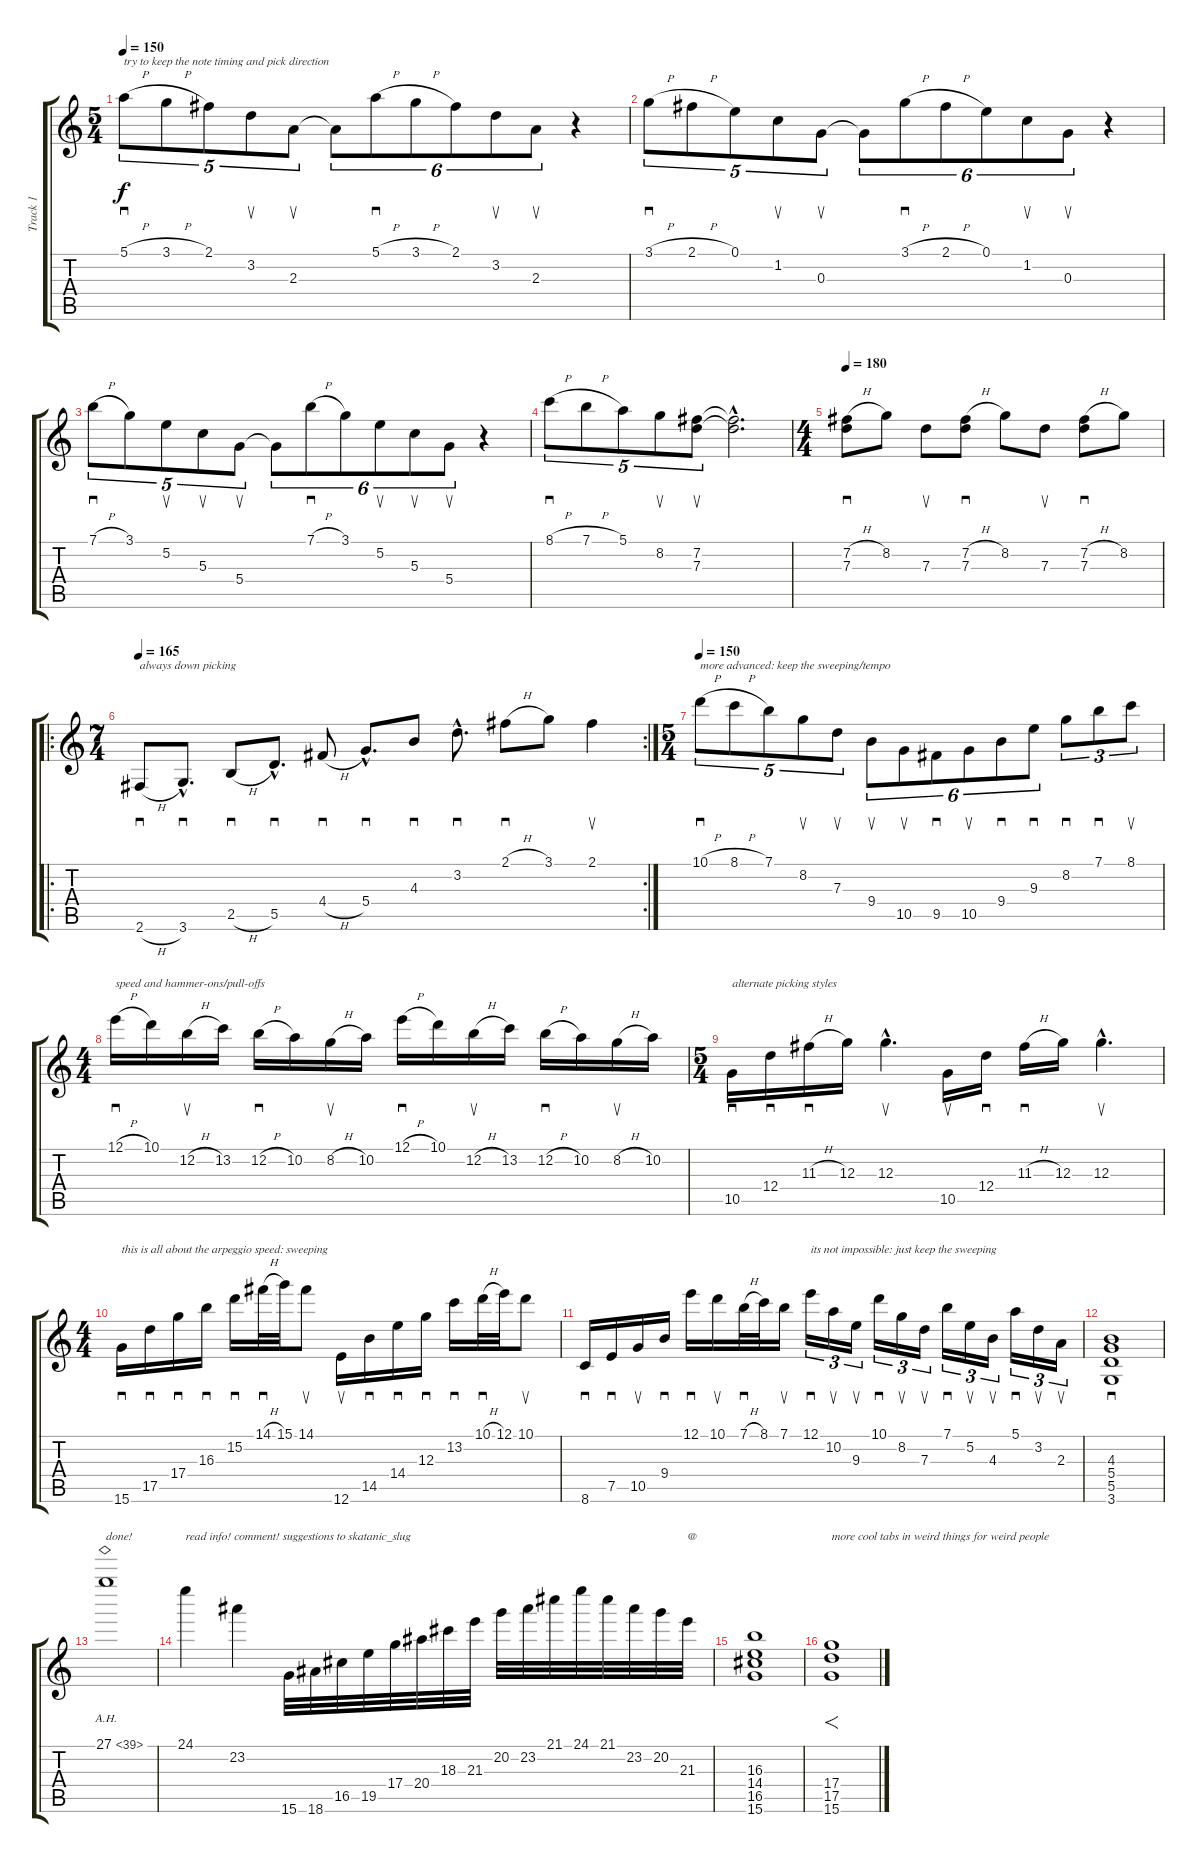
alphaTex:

\track ("Track 1" "Track 1") {instrument distortionguitar}
\staff {score tabs}
\tuning (E4 B3 G3 D3 A2 E2) {hide}
\ts (5 4)
\tempo 150
\clef g2
\ks c
5.1{h}.8{sd tu (5 4) txt "try to keep the note timing and pick direction" dy f instrument distortionguitar} 3.1{h}.8{tu (5 4)} 2.1.8{tu (5 4)} 3.2.8{su tu (5 4)} 2.3.8{su tu (5 4)} 2.3{t}.8{tu (6 4)} 5.1{h}.8{sd tu (6 4)} 3.1{h}.8{tu (6 4)} 2.1.8{tu (6 4)} 3.2.8{su tu (6 4)} 2.3.8{su tu (6 4)} r.4 |
3.1{h}.8{sd tu (5 4)} 2.1{h}.8{tu (5 4)} 0.1.8{tu (5 4)} 1.2.8{su tu (5 4)} 0.3.8{su tu (5 4)} 0.3{t}.8{tu (6 4)} 3.1{h}.8{sd tu (6 4)} 2.1{h}.8{tu (6 4)} 0.1.8{tu (6 4)} 1.2.8{su tu (6 4)} 0.3.8{su tu (6 4)} r.4 |
7.1{h}.8{sd tu (5 4)} 3.1.8{tu (5 4)} 5.2.8{su tu (5 4)} 5.3.8{su tu (5 4)} 5.4.8{su tu (5 4)} 5.4{t}.8{tu (6 4)} 7.1{h}.8{sd tu (6 4)} 3.1.8{tu (6 4)} 5.2.8{su tu (6 4)} 5.3.8{su tu (6 4)} 5.4.8{su tu (6 4)} r.4 |
8.1{h}.8{sd tu (5 4)} 7.1{h}.8{tu (5 4)} 5.1.8{tu (5 4)} 8.2.8{su tu (5 4)} (7.2 7.3).8{su tu (5 4)} (7.2{hac t} 7.3{hac t}).2{d} |
\ts (4 4)
\tempo 180
(7.2{h} 7.3).8{sd} 8.2.8 7.3.8{su} (7.2{h} 7.3).8{sd} 8.2.8 7.3.8{su} (7.2{h} 7.3).8{sd} 8.2.8 |
\ro
\rc 2
\ts (7 4)
\tempo 165
2.6{h}.8{sd txt "always down picking"} 3.6{hac}.8{d sd} 2.5{h}.8{sd} 5.5{hac}.8{d sd} 4.4{h}.8{sd} 5.4{hac}.8{d sd} 4.3.8{sd} 3.2{hac}.8{d sd} 2.1{h}.8{sd} 3.1.8 2.1.4{su} |
\ts (5 4)
\tempo 150
10.1{h}.8{sd tu (5 4) txt "more advanced: keep the sweeping/tempo"} 8.1{h}.8{tu (5 4)} 7.1.8{tu (5 4)} 8.2.8{su tu (5 4)} 7.3.8{su tu (5 4)} 9.4.8{su tu (6 4)} 10.5.8{su tu (6 4)} 9.5.8{sd tu (6 4)} 10.5.8{su tu (6 4)} 9.4.8{sd tu (6 4)} 9.3.8{sd tu (6 4)} 8.2.8{sd tu (3 2)} 7.1.8{sd tu (3 2)} 8.1.8{su tu (3 2)} |
\ts (4 4)
12.1{h}.16{sd txt "speed and hammer-ons/pull-offs"} 10.1.16 12.2{h}.16{su} 13.2.16 12.2{h}.16{sd} 10.2.16 8.2{h}.16{su} 10.2.16 12.1{h}.16{sd} 10.1.16 12.2{h}.16{su} 13.2.16 12.2{h}.16{sd} 10.2.16 8.2{h}.16{su} 10.2.16 |
\ts (5 4)
10.5.16{sd txt "alternate picking styles"} 12.4.16{sd} 11.3{h}.16{sd} 12.3.16 12.3{hac}.4{d su} 10.5.16{su} 12.4.16{sd} 11.3{h}.16{sd} 12.3.16 12.3{hac}.4{d su} |
\ts (4 4)
15.6.16{sd txt "this is all about the arpeggio speed: sweeping"} 17.5.16{sd} 17.4.16{sd} 16.3.16{sd} 15.2.16{sd} 14.1{h}.32{sd} 15.1.32 14.1.8{su} 12.6.16{su} 14.5.16{sd} 14.4.16{sd} 12.3.16{sd} 13.2.16{sd} 10.1{h}.32{sd} 12.1.32 10.1.8{su} |
8.6.16{sd} 7.5.16{sd} 10.5.16{su} 9.4.16{sd} 12.1.16{sd} 10.1.16{su} 7.1{h}.32{sd} 8.1.32 7.1.16{su} 12.1.16{sd tu (3 2) txt "its not impossible: just keep the sweeping"} 10.2.16{su tu (3 2)} 9.3.16{su tu (3 2)} 10.1.16{sd tu (3 2)} 8.2.16{su tu (3 2)} 7.3.16{su tu (3 2)} 7.1.16{sd tu (3 2)} 5.2.16{su tu (3 2)} 4.3.16{su tu (3 2)} 5.1.16{sd tu (3 2)} 3.2.16{su tu (3 2)} 2.3.16{su tu (3 2)} |
(4.3 5.4 5.5 3.6).1{sd} |
27.1{ah 12}.1{txt "done!"} |
24.1.4{txt "read info! comment! suggestions to skatanic_slug"} 23.2.4 15.6.32 18.6.32 16.5.32 19.5.32 17.4.32 20.4.32 18.3.32 21.3.32 20.2.32 23.2.32 21.1.32 24.1.32 21.1.32 23.2.32 20.2.32 21.3.32{txt "@"} |
(16.3 14.4 16.5 15.6).1 |
(17.4 17.5 15.6).1{f txt "more cool tabs in weird things for weird people"}
